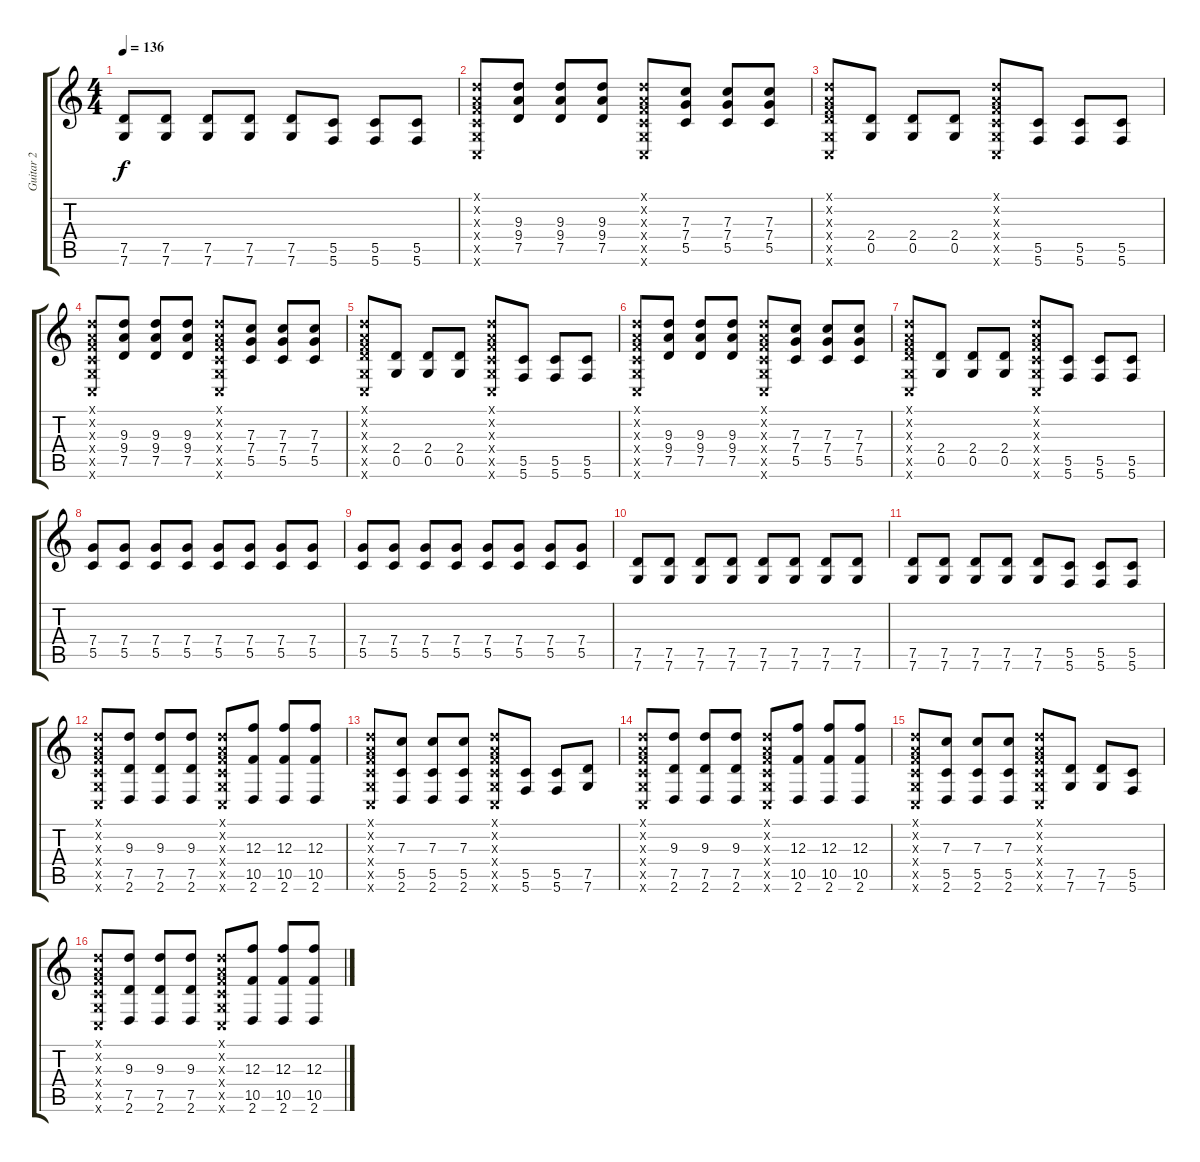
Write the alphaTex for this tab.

\track ("Guitar 2" "Guitar 2") {instrument overdrivenguitar}
\staff {score tabs}
\tuning (D4 A3 F3 C3 G2 C2) {hide}
\ts (4 4)
\tempo 136
\clef g2
\ks c
(7.5 7.6).8{dy f} (7.5 7.6).8 (7.5 7.6).8 (7.5 7.6).8 (7.5 7.6).8 (5.5 5.6).8 (5.5 5.6).8 (5.5 5.6).8 |
(0.1{x} 0.2{x} 0.3{x} 0.4{x} 0.5{x} 0.6{x}).8 (9.3 9.4 7.5).8 (9.3 9.4 7.5).8 (9.3 9.4 7.5).8 (0.1{x} 0.2{x} 0.3{x} 0.4{x} 0.5{x} 0.6{x}).8 (7.3 7.4 5.5).8 (7.3 7.4 5.5).8 (7.3 7.4 5.5).8 |
(0.1{x} 0.2{x} 0.3{x} 2.4{x} 0.5{x} 0.6{x}).8 (2.4 0.5).8 (2.4 0.5).8 (2.4 0.5).8 (0.1{x} 0.2{x} 0.3{x} 0.4{x} 0.5{x} 0.6{x}).8 (5.5 5.6).8 (5.5 5.6).8 (5.5 5.6).8 |
(0.1{x} 0.2{x} 0.3{x} 0.4{x} 0.5{x} 0.6{x}).8 (9.3 9.4 7.5).8 (9.3 9.4 7.5).8 (9.3 9.4 7.5).8 (0.1{x} 0.2{x} 0.3{x} 0.4{x} 0.5{x} 0.6{x}).8 (7.3 7.4 5.5).8 (7.3 7.4 5.5).8 (7.3 7.4 5.5).8 |
(0.1{x} 0.2{x} 0.3{x} 2.4{x} 0.5{x} 0.6{x}).8 (2.4 0.5).8 (2.4 0.5).8 (2.4 0.5).8 (0.1{x} 0.2{x} 0.3{x} 0.4{x} 0.5{x} 0.6{x}).8 (5.5 5.6).8 (5.5 5.6).8 (5.5 5.6).8 |
(0.1{x} 0.2{x} 0.3{x} 0.4{x} 0.5{x} 0.6{x}).8 (9.3 9.4 7.5).8 (9.3 9.4 7.5).8 (9.3 9.4 7.5).8 (0.1{x} 0.2{x} 0.3{x} 0.4{x} 0.5{x} 0.6{x}).8 (7.3 7.4 5.5).8 (7.3 7.4 5.5).8 (7.3 7.4 5.5).8 |
(0.1{x} 0.2{x} 0.3{x} 2.4{x} 0.5{x} 0.6{x}).8 (2.4 0.5).8 (2.4 0.5).8 (2.4 0.5).8 (0.1{x} 0.2{x} 0.3{x} 0.4{x} 0.5{x} 0.6{x}).8 (5.5 5.6).8 (5.5 5.6).8 (5.5 5.6).8 |
(7.4 5.5).8 (7.4 5.5).8 (7.4 5.5).8 (7.4 5.5).8 (7.4 5.5).8 (7.4 5.5).8 (7.4 5.5).8 (7.4 5.5).8 |
(7.4 5.5).8 (7.4 5.5).8 (7.4 5.5).8 (7.4 5.5).8 (7.4 5.5).8 (7.4 5.5).8 (7.4 5.5).8 (7.4 5.5).8 |
(7.5 7.6).8 (7.5 7.6).8 (7.5 7.6).8 (7.5 7.6).8 (7.5 7.6).8 (7.5 7.6).8 (7.5 7.6).8 (7.5 7.6).8 |
(7.5 7.6).8 (7.5 7.6).8 (7.5 7.6).8 (7.5 7.6).8 (7.5 7.6).8 (5.5 5.6).8 (5.5 5.6).8 (5.5 5.6).8 |
(0.1{x} 0.2{x} 0.3{x} 0.4{x} 0.5{x} 0.6{x}).8 (9.3 7.5 2.6).8 (9.3 7.5 2.6).8 (9.3 7.5 2.6).8 (0.1{x} 0.2{x} 0.3{x} 0.4{x} 0.5{x} 0.6{x}).8 (12.3 10.5 2.6).8 (12.3 10.5 2.6).8 (12.3 10.5 2.6).8 |
(0.1{x} 0.2{x} 0.3{x} 0.4{x} 0.5{x} 0.6{x}).8 (7.3 5.5 2.6).8 (7.3 5.5 2.6).8 (7.3 5.5 2.6).8 (0.1{x} 0.2{x} 0.3{x} 0.4{x} 0.5{x} 0.6{x}).8 (5.5 5.6).8 (5.5 5.6).8 (7.5 7.6).8 |
(0.1{x} 0.2{x} 0.3{x} 0.4{x} 0.5{x} 0.6{x}).8 (9.3 7.5 2.6).8 (9.3 7.5 2.6).8 (9.3 7.5 2.6).8 (0.1{x} 0.2{x} 0.3{x} 0.4{x} 0.5{x} 0.6{x}).8 (12.3 10.5 2.6).8 (12.3 10.5 2.6).8 (12.3 10.5 2.6).8 |
(0.1{x} 0.2{x} 0.3{x} 0.4{x} 0.5{x} 0.6{x}).8 (7.3 5.5 2.6).8 (7.3 5.5 2.6).8 (7.3 5.5 2.6).8 (0.1{x} 0.2{x} 0.3{x} 0.4{x} 0.5{x} 0.6{x}).8 (7.5 7.6).8 (7.5 7.6).8 (5.5 5.6).8 |
(0.1{x} 0.2{x} 0.3{x} 0.4{x} 0.5{x} 0.6{x}).8 (9.3 7.5 2.6).8 (9.3 7.5 2.6).8 (9.3 7.5 2.6).8 (0.1{x} 0.2{x} 0.3{x} 0.4{x} 0.5{x} 0.6{x}).8 (12.3 10.5 2.6).8 (12.3 10.5 2.6).8 (12.3 10.5 2.6).8
